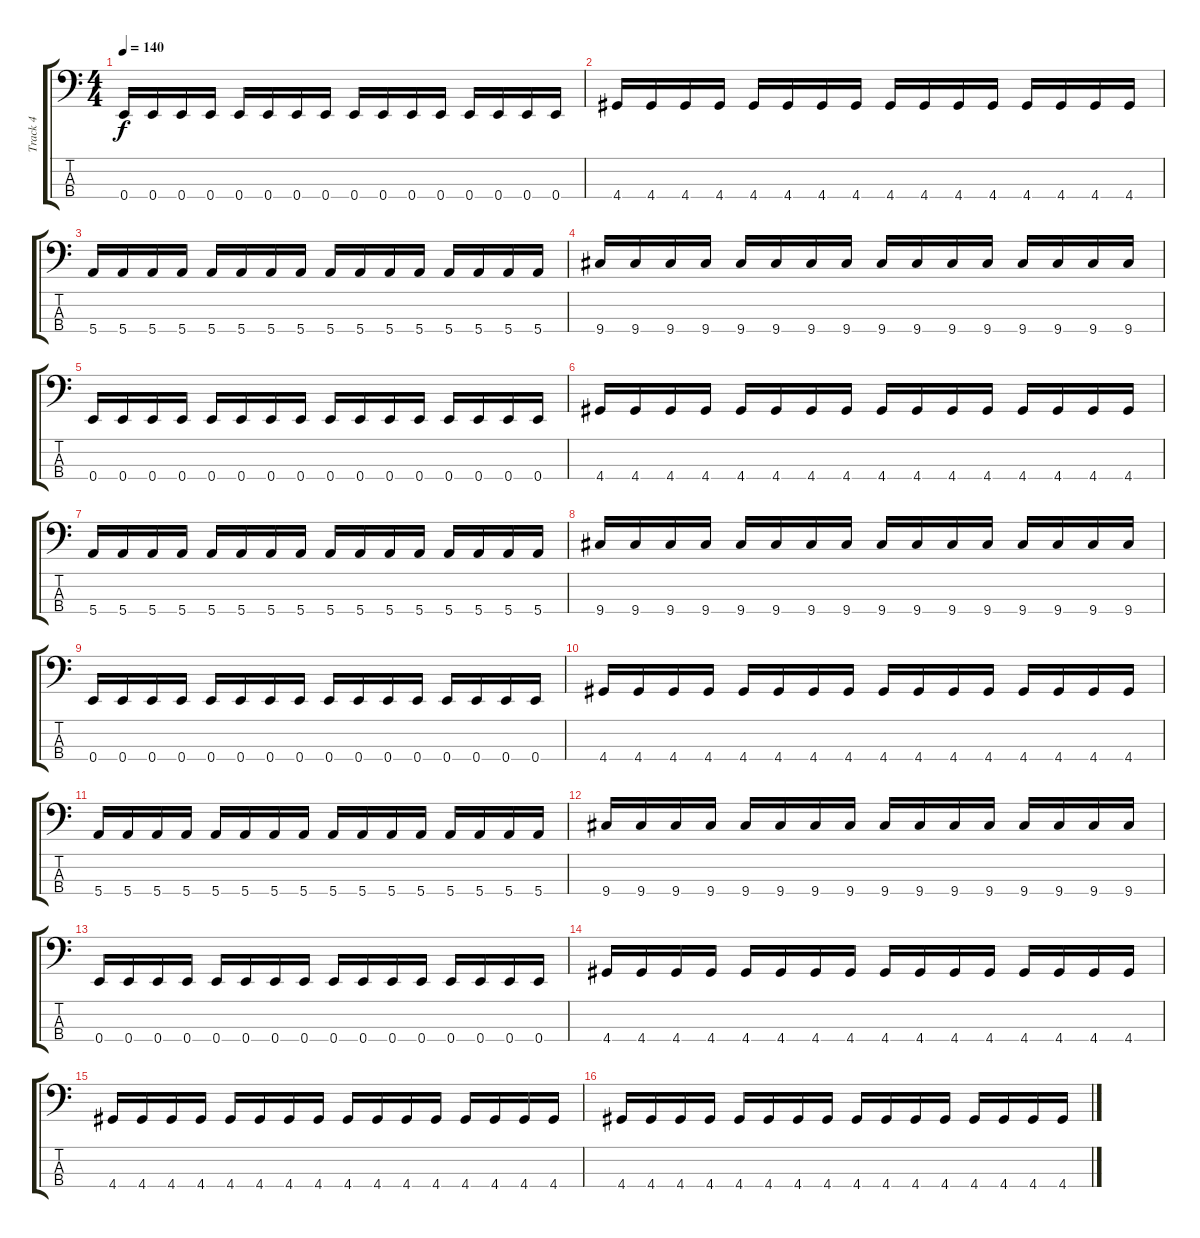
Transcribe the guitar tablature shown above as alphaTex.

\track ("Track 4" "Track 4") {instrument electricbasspick}
\staff {score tabs}
\tuning (G2 D2 A1 E1) {hide}
\ts (4 4)
\tempo 140
\clef f4
\ks c
0.4.16{dy f} 0.4.16 0.4.16 0.4.16 0.4.16 0.4.16 0.4.16 0.4.16 0.4.16 0.4.16 0.4.16 0.4.16 0.4.16 0.4.16 0.4.16 0.4.16 |
4.4.16 4.4.16 4.4.16 4.4.16 4.4.16 4.4.16 4.4.16 4.4.16 4.4.16 4.4.16 4.4.16 4.4.16 4.4.16 4.4.16 4.4.16 4.4.16 |
5.4.16 5.4.16 5.4.16 5.4.16 5.4.16 5.4.16 5.4.16 5.4.16 5.4.16 5.4.16 5.4.16 5.4.16 5.4.16 5.4.16 5.4.16 5.4.16 |
9.4.16 9.4.16 9.4.16 9.4.16 9.4.16 9.4.16 9.4.16 9.4.16 9.4.16 9.4.16 9.4.16 9.4.16 9.4.16 9.4.16 9.4.16 9.4.16 |
0.4.16 0.4.16 0.4.16 0.4.16 0.4.16 0.4.16 0.4.16 0.4.16 0.4.16 0.4.16 0.4.16 0.4.16 0.4.16 0.4.16 0.4.16 0.4.16 |
4.4.16 4.4.16 4.4.16 4.4.16 4.4.16 4.4.16 4.4.16 4.4.16 4.4.16 4.4.16 4.4.16 4.4.16 4.4.16 4.4.16 4.4.16 4.4.16 |
5.4.16 5.4.16 5.4.16 5.4.16 5.4.16 5.4.16 5.4.16 5.4.16 5.4.16 5.4.16 5.4.16 5.4.16 5.4.16 5.4.16 5.4.16 5.4.16 |
9.4.16 9.4.16 9.4.16 9.4.16 9.4.16 9.4.16 9.4.16 9.4.16 9.4.16 9.4.16 9.4.16 9.4.16 9.4.16 9.4.16 9.4.16 9.4.16 |
0.4.16 0.4.16 0.4.16 0.4.16 0.4.16 0.4.16 0.4.16 0.4.16 0.4.16 0.4.16 0.4.16 0.4.16 0.4.16 0.4.16 0.4.16 0.4.16 |
4.4.16 4.4.16 4.4.16 4.4.16 4.4.16 4.4.16 4.4.16 4.4.16 4.4.16 4.4.16 4.4.16 4.4.16 4.4.16 4.4.16 4.4.16 4.4.16 |
5.4.16 5.4.16 5.4.16 5.4.16 5.4.16 5.4.16 5.4.16 5.4.16 5.4.16 5.4.16 5.4.16 5.4.16 5.4.16 5.4.16 5.4.16 5.4.16 |
9.4.16 9.4.16 9.4.16 9.4.16 9.4.16 9.4.16 9.4.16 9.4.16 9.4.16 9.4.16 9.4.16 9.4.16 9.4.16 9.4.16 9.4.16 9.4.16 |
0.4.16 0.4.16 0.4.16 0.4.16 0.4.16 0.4.16 0.4.16 0.4.16 0.4.16 0.4.16 0.4.16 0.4.16 0.4.16 0.4.16 0.4.16 0.4.16 |
4.4.16 4.4.16 4.4.16 4.4.16 4.4.16 4.4.16 4.4.16 4.4.16 4.4.16 4.4.16 4.4.16 4.4.16 4.4.16 4.4.16 4.4.16 4.4.16 |
4.4.16 4.4.16 4.4.16 4.4.16 4.4.16 4.4.16 4.4.16 4.4.16 4.4.16 4.4.16 4.4.16 4.4.16 4.4.16 4.4.16 4.4.16 4.4.16 |
4.4.16 4.4.16 4.4.16 4.4.16 4.4.16 4.4.16 4.4.16 4.4.16 4.4.16 4.4.16 4.4.16 4.4.16 4.4.16 4.4.16 4.4.16 4.4.16
